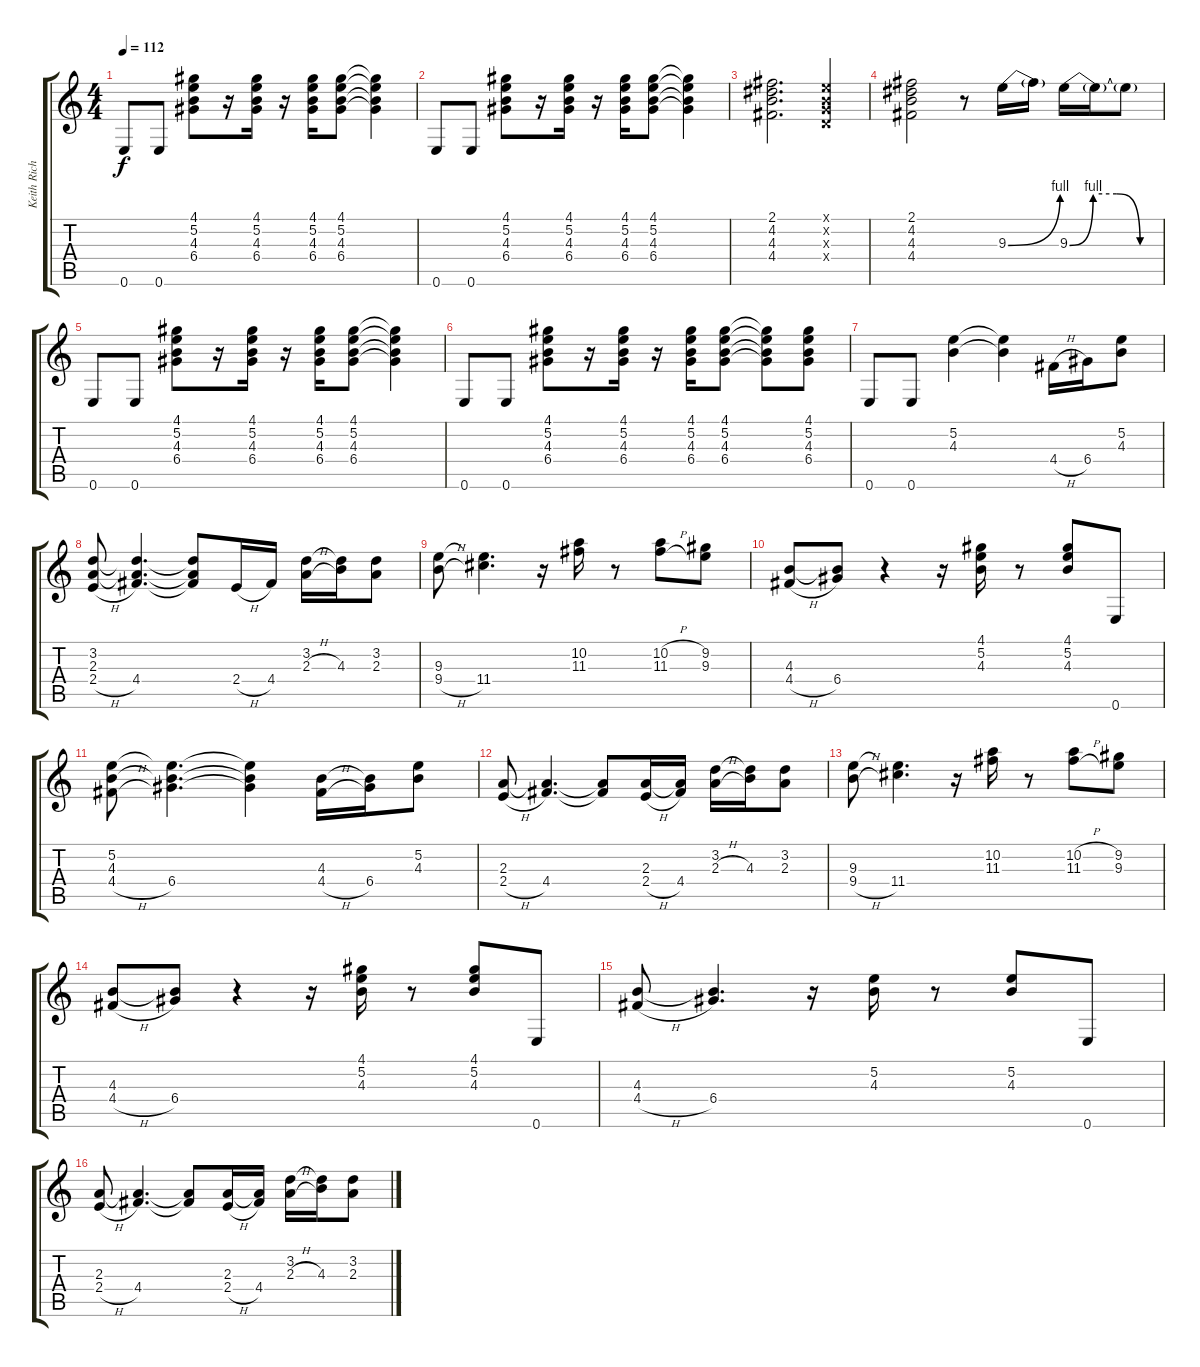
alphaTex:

\track ("Keith Richards" "Keith Rich") {instrument overdrivenguitar}
\staff {score tabs}
\tuning (E4 B3 G3 D3 A2 E2) {hide}
\ts (4 4)
\tempo 112
\clef g2
\ks c
0.6.8{dy f} 0.6.8 (4.1 5.2 4.3 6.4).8 r.16 (4.1 5.2 4.3 6.4).16 r.16 (4.1 5.2 4.3 6.4).16 (4.1 5.2 4.3 6.4).8 (4.1{t} 5.2{t} 4.3{t} 6.4{t}).4 |
0.6.8 0.6.8 (4.1 5.2 4.3 6.4).8 r.16 (4.1 5.2 4.3 6.4).16 r.16 (4.1 5.2 4.3 6.4).16 (4.1 5.2 4.3 6.4).8 (4.1{t} 5.2{t} 4.3{t} 6.4{t}).4 |
(2.1 4.2 4.3 4.4).2{d} (0.1{x} 0.2{x} 0.3{x} 0.4{x}).4 |
(2.1 4.2 4.3 4.4).2 r.8 9.3{be (bend 0 0 60 4)}.16 9.3{t}.16 9.3{be (custom 0 0 15 4 30 4 45 0 60 0)}.16 9.3{t}.16 9.3{t}.8 |
0.6.8 0.6.8 (4.1 5.2 4.3 6.4).8 r.16 (4.1 5.2 4.3 6.4).16 r.16 (4.1 5.2 4.3 6.4).16 (4.1 5.2 4.3 6.4).8 (4.1{t} 5.2{t} 4.3{t} 6.4{t}).4 |
0.6.8 0.6.8 (4.1 5.2 4.3 6.4).8 r.16 (4.1 5.2 4.3 6.4).16 r.16 (4.1 5.2 4.3 6.4).16 (4.1 5.2 4.3 6.4).8 (4.1{t} 5.2{t} 4.3{t} 6.4{t}).8 (4.1 5.2 4.3 6.4).8 |
0.6.8 0.6.8 (5.2 4.3).4 (5.2{t} 4.3{t}).4 4.4{h}.16 6.4.16 (5.2 4.3).8 |
(3.2 2.3 2.4{h}).8 (3.2{t} 2.3{t} 4.4).4{d} (3.2{t} 2.3{t} 4.4{t}).8 2.4{h}.16 4.4.16 (3.2 2.3{h}).16 (3.2{t} 4.3).16 (3.2 2.3).8 |
(9.3 9.4{h}).8 (9.3{t} 11.4).4{d} r.16 (10.2 11.3).16 r.8 (10.2{h} 11.3{h}).8 (9.2 9.3).8 |
(4.3 4.4{h}).8 (4.3{t} 6.4).8 r.4 r.16 (4.1 5.2 4.3).16 r.8 (4.1 5.2 4.3).8 0.6.8 |
(5.2 4.3 4.4{h}).8 (5.2{t} 4.3{t} 6.4).4{d} (5.2{t} 4.3{t} 6.4{t}).4 (4.3 4.4{h}).16 (4.3{t} 6.4).16 (5.2 4.3).8 |
(2.3 2.4{h}).8 (2.3{t} 4.4).4{d} (2.3{t} 4.4{t}).8 (2.3 2.4{h}).16 (2.3{t} 4.4).16 (3.2 2.3{h}).16 (3.2{t} 4.3).16 (3.2 2.3).8 |
(9.3 9.4{h}).8 (9.3{t} 11.4).4{d} r.16 (10.2 11.3).16 r.8 (10.2{h} 11.3{h}).8 (9.2 9.3).8 |
(4.3 4.4{h}).8 (4.3{t} 6.4).8 r.4 r.16 (4.1 5.2 4.3).16 r.8 (4.1 5.2 4.3).8 0.6.8 |
(4.3 4.4{h}).8 (4.3{t} 6.4).4{d} r.16 (5.2 4.3).16 r.8 (5.2 4.3).8 0.6.8 |
(2.3 2.4{h}).8 (2.3{t} 4.4).4{d} (2.3{t} 4.4{t}).8 (2.3 2.4{h}).16 (2.3{t} 4.4).16 (3.2 2.3{h}).16 (3.2{t} 4.3).16 (3.2 2.3).8
